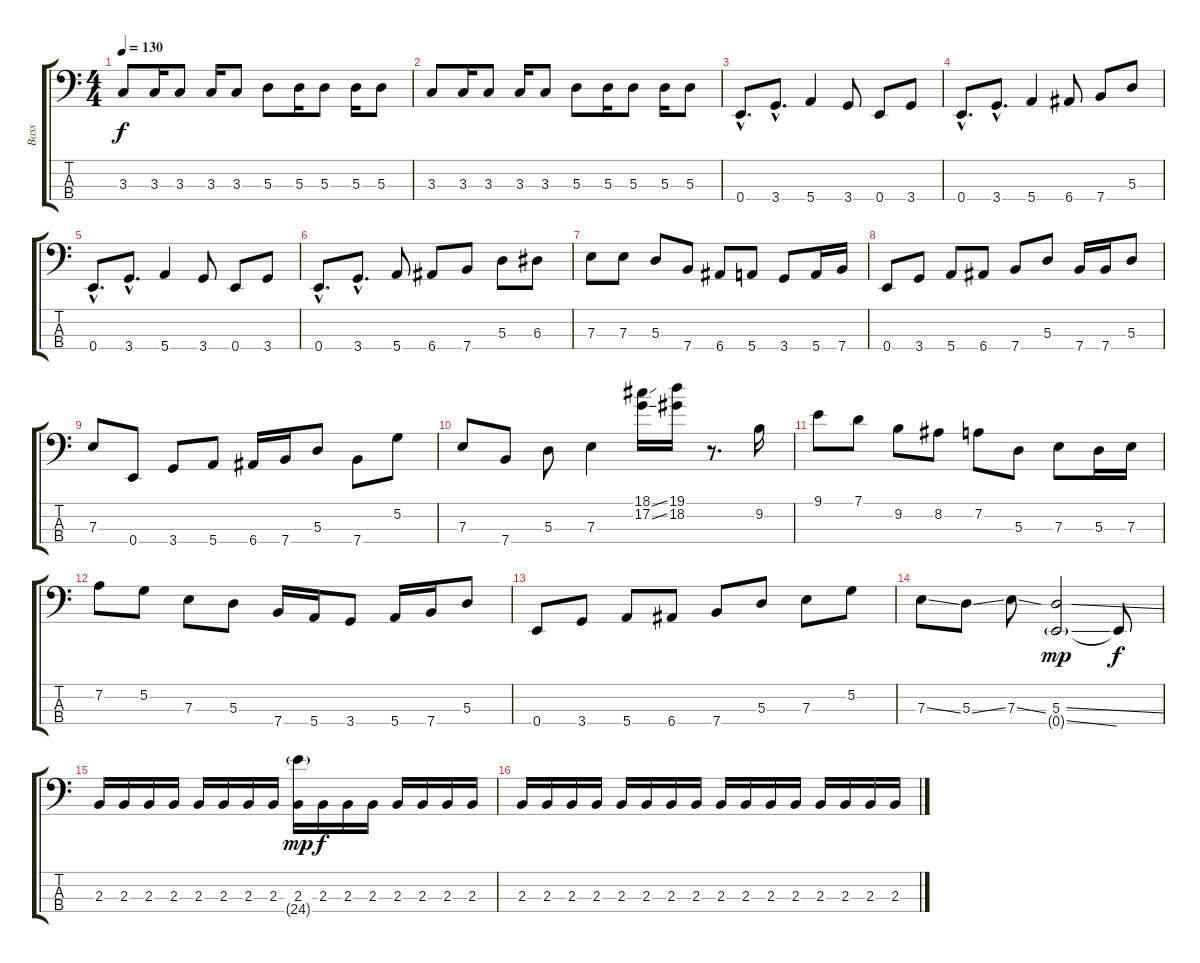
\track ("Bass " "Bass ") {instrument electricbassfinger}
\staff {score tabs}
\tuning (G2 D2 A1 E1) {hide}
\ts (4 4)
\tempo 130
\clef f4
\ks c
3.3.8{dy f} 3.3.16 3.3.8 3.3.16 3.3.8 5.3.8 5.3.16 5.3.8 5.3.16 5.3.8 |
3.3.8 3.3.16 3.3.8 3.3.16 3.3.8 5.3.8 5.3.16 5.3.8 5.3.16 5.3.8 |
0.4{hac}.8{d} 3.4{hac}.8{d} 5.4.4 3.4.8 0.4.8 3.4.8 |
0.4{hac}.8{d} 3.4{hac}.8{d} 5.4.4 6.4.8 7.4.8 5.3.8 |
0.4{hac}.8{d} 3.4{hac}.8{d} 5.4.4 3.4.8 0.4.8 3.4.8 |
0.4{hac}.8{d} 3.4{hac}.8{d} 5.4.8 6.4.8 7.4.8 5.3.8 6.3.8 |
7.3.8 7.3.8 5.3.8 7.4.8 6.4.8 5.4.8 3.4.8 5.4.16 7.4.16 |
0.4.8 3.4.8 5.4.8 6.4.8 7.4.8 5.3.8 7.4.16 7.4.16 5.3.8 |
7.3.8 0.4.8 3.4.8 5.4.8 6.4.16 7.4.16 5.3.8 7.4.8 5.2.8 |
7.3.8 7.4.8 5.3.8 7.3.4 (18.1{ss} 17.2{ss}).16 (19.1 18.2).16 r.8{d} 9.2.16 |
9.1.8 7.1.8 9.2.8 8.2.8 7.2.8 5.3.8 7.3.8 5.3.16 7.3.16 |
7.2.8 5.2.8 7.3.8 5.3.8 7.4.16 5.4.16 3.4.8 5.4.16 7.4.16 5.3.8 |
0.4.8 3.4.8 5.4.8 6.4.8 7.4.8 5.3.8 7.3.8 5.2.8 |
7.3{ss}.8 5.3{ss}.8 7.3{ss}.8 (5.3{ss} 0.4{ss g}).2{dy mp} 0.4{t}.8{dy f} |
2.3.16 2.3.16 2.3.16 2.3.16 2.3.16 2.3.16 2.3.16 2.3.16 (2.3 24.4{g}).16{dy mp} 2.3.16{dy f} 2.3.16 2.3.16 2.3.16 2.3.16 2.3.16 2.3.16 |
2.3.16 2.3.16 2.3.16 2.3.16 2.3.16 2.3.16 2.3.16 2.3.16 2.3.16 2.3.16 2.3.16 2.3.16 2.3.16 2.3.16 2.3.16 2.3.16
